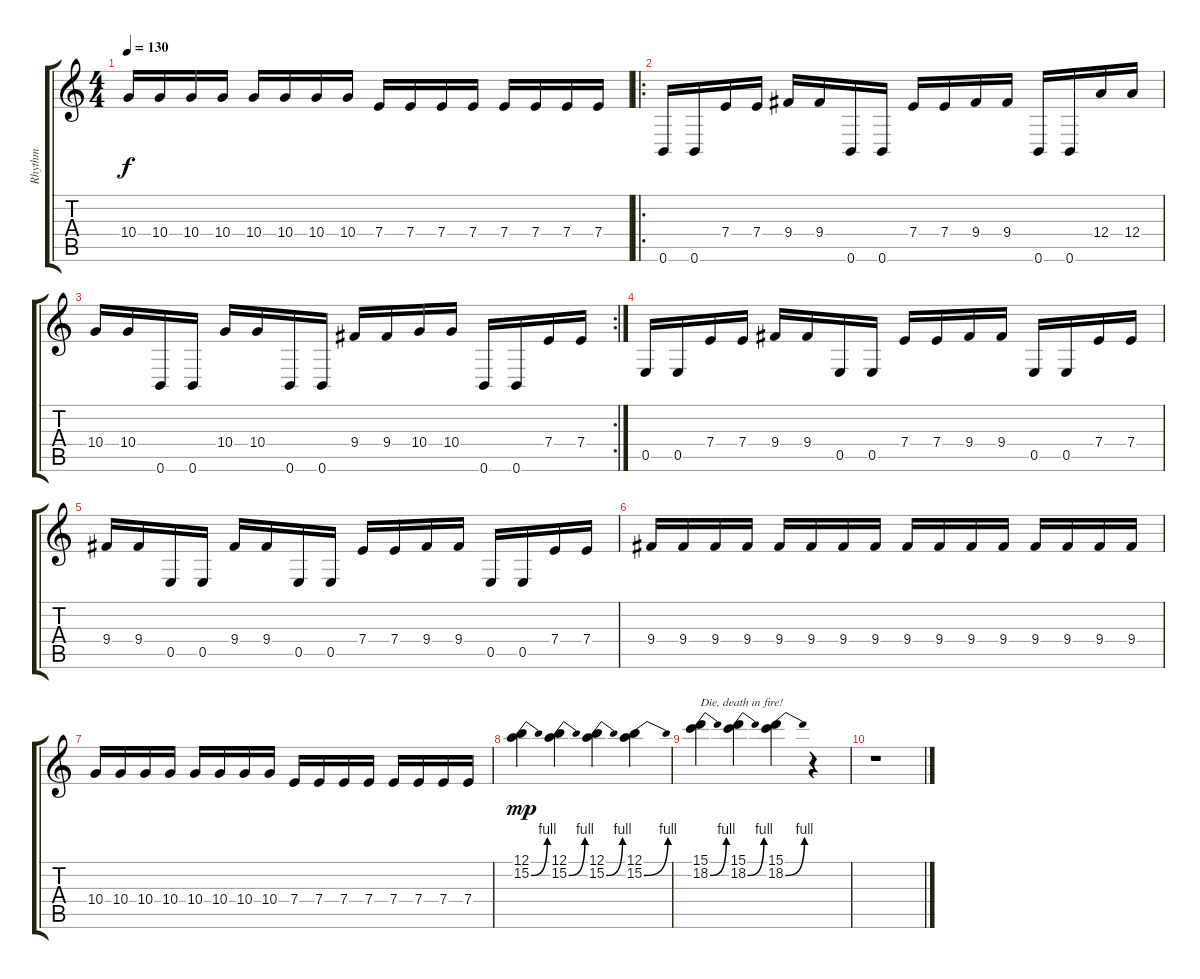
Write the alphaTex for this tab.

\track ("Rhythm" "Rhythm") {instrument distortionguitar}
\staff {score tabs}
\tuning (B3 Gb3 D3 A2 E2 B1) {hide}
\ts (4 4)
\tempo 130
\clef g2
\ks c
10.4.16{dy f} 10.4.16 10.4.16 10.4.16 10.4.16 10.4.16 10.4.16 10.4.16 7.4.16 7.4.16 7.4.16 7.4.16 7.4.16 7.4.16 7.4.16 7.4.16 |
\ro
0.6.16 0.6.16 7.4.16 7.4.16 9.4.16 9.4.16 0.6.16 0.6.16 7.4.16 7.4.16 9.4.16 9.4.16 0.6.16 0.6.16 12.4.16 12.4.16 |
\rc 2
10.4.16 10.4.16 0.6.16 0.6.16 10.4.16 10.4.16 0.6.16 0.6.16 9.4.16 9.4.16 10.4.16 10.4.16 0.6.16 0.6.16 7.4.16 7.4.16 |
0.5.16 0.5.16 7.4.16 7.4.16 9.4.16 9.4.16 0.5.16 0.5.16 7.4.16 7.4.16 9.4.16 9.4.16 0.5.16 0.5.16 7.4.16 7.4.16 |
9.4.16 9.4.16 0.5.16 0.5.16 9.4.16 9.4.16 0.5.16 0.5.16 7.4.16 7.4.16 9.4.16 9.4.16 0.5.16 0.5.16 7.4.16 7.4.16 |
9.4.16 9.4.16 9.4.16 9.4.16 9.4.16 9.4.16 9.4.16 9.4.16 9.4.16 9.4.16 9.4.16 9.4.16 9.4.16 9.4.16 9.4.16 9.4.16 |
10.4.16 10.4.16 10.4.16 10.4.16 10.4.16 10.4.16 10.4.16 10.4.16 7.4.16 7.4.16 7.4.16 7.4.16 7.4.16 7.4.16 7.4.16 7.4.16 |
(12.1 15.2{be (bend 0 0 60 4)}).4{dy mp} (12.1 15.2{be (bend 0 0 60 4)}).4 (12.1 15.2{be (bend 0 0 60 4)}).4 (12.1 15.2{be (bend 0 0 60 4)}).4 |
(15.1 18.2{be (bend 0 0 60 4)}).4{txt "Die, death in fire!"} (15.1 18.2{be (bend 0 0 60 4)}).4 (15.1 18.2{be (bend 0 0 60 4)}).4 r.4 |
r.1
